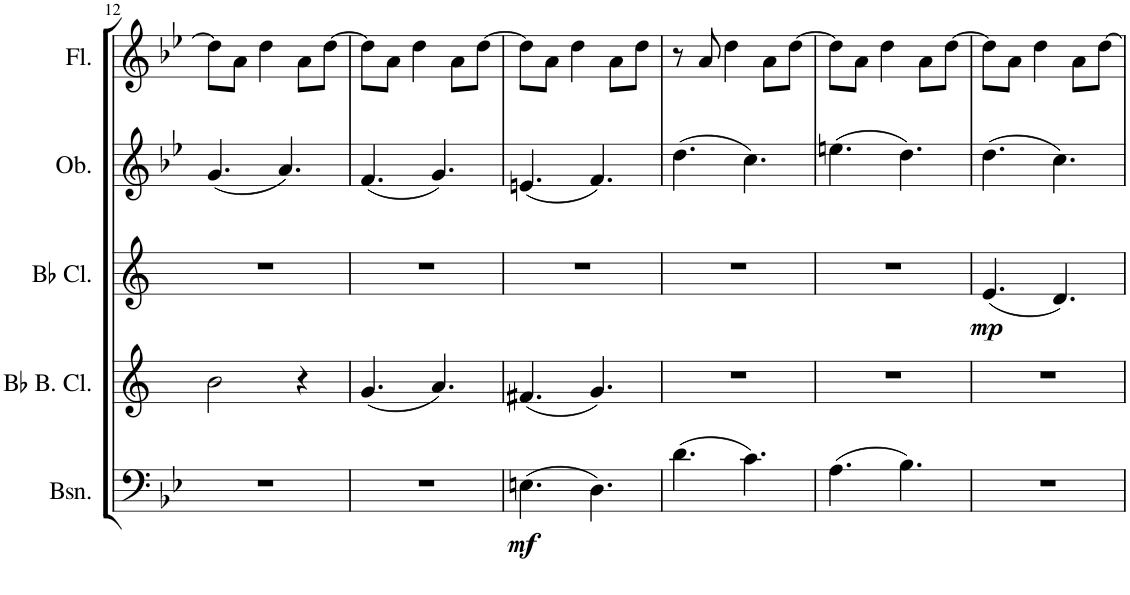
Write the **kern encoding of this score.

**kern	**dynam	**kern	**kern	**dynam	**kern	**kern
*part5	*part5	*part4	*part3	*part3	*part2	*part1
*staff5	*staff5	*staff4	*staff3	*staff3	*staff2	*staff1
*I"Bassoon	*	*I"Bb Bass Clarinet	*I"Bb Clarinet	*	*I"Oboe	*I"Flute
*I'Bsn.	*	*I'Bb B. Cl.	*I'Bb Cl.	*	*I'Ob.	*I'Fl.
!!LO:PB:g=z
*clefF4	*	*clefG2	*clefG2	*	*clefG2	*clefG2
*	*	*Trd8c14	*Trd1c2	*	*	*
*k[b-e-]	*	*k[]	*k[]	*	*k[b-e-]	*k[b-e-]
*M6/8	*	*M6/8	*M6/8	*	*M6/8	*M6/8
=12	=12	=12	=12	=12	=12	=12
2.r	.	2b\	2.r	.	(<4.g/	8dd\L]
.	.	.	.	.	.	8a\J
.	.	.	.	.	.	4dd\
.	.	.	.	.	4.a/)	.
.	.	4r	.	.	.	8a\L
.	.	.	.	.	.	[8dd\J
=13	=13	=13	=13	=13	=13	=13
2.r	.	(<4.g/	2.r	.	(<4.f/	8dd\L]
.	.	.	.	.	.	8a\J
.	.	.	.	.	.	4dd\
.	.	4.a/)	.	.	4.g/)	.
.	.	.	.	.	.	8a\L
.	.	.	.	.	.	[8dd\J
=14	=14	=14	=14	=14	=14	=14
!	!LO:DY:b	!	!	!	!	!
(>4.En\	mf	(<4.f#X/	2.r	.	(<4.en/	8dd\L]
.	.	.	.	.	.	8a\J
.	.	.	.	.	.	4dd\
4.D\)	.	4.g/)	.	.	4.f/)	.
.	.	.	.	.	.	8a\L
.	.	.	.	.	.	8dd\J
=15	=15	=15	=15	=15	=15	=15
(>4.d\	.	2.r	2.r	.	(>4.dd\	8r
.	.	.	.	.	.	8a/
.	.	.	.	.	.	4dd\
4.c\)	.	.	.	.	4.cc\)	.
.	.	.	.	.	.	8a\L
.	.	.	.	.	.	[8dd\J
=16	=16	=16	=16	=16	=16	=16
(>4.A\	.	2.r	2.r	.	(>4.een\	8dd\L]
.	.	.	.	.	.	8a\J
.	.	.	.	.	.	4dd\
4.B-\)	.	.	.	.	4.dd\)	.
.	.	.	.	.	.	8a\L
.	.	.	.	.	.	[8dd\J
=17	=17	=17	=17	=17	=17	=17
!	!	!	!	!LO:DY:b	!	!
2.r	.	2.r	(<4.e/	mp	(>4.dd\	8dd\L]
.	.	.	.	.	.	8a\J
.	.	.	.	.	.	4dd\
.	.	.	4.d/)	.	4.cc\)	.
.	.	.	.	.	.	8a\L
.	.	.	.	.	.	[8dd\J
=	=	=	=	=	=	=
*-	*-	*-	*-	*-	*-	*-
